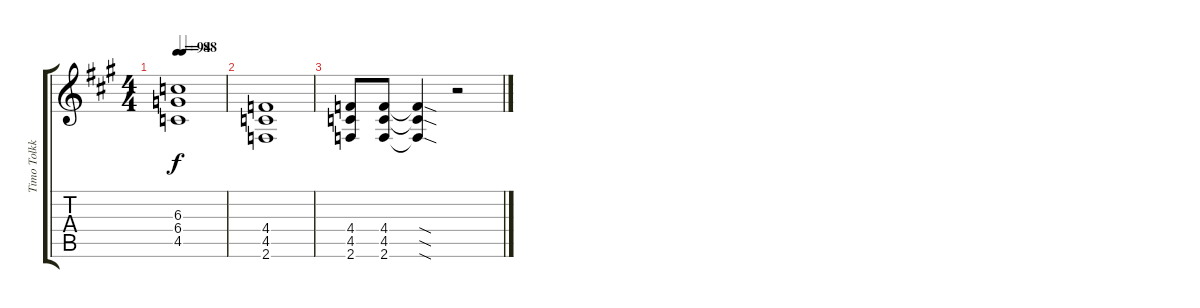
\track ("Timo Tolkki II" "Timo Tolkk") {instrument distortionguitar}
\staff {score tabs}
\tuning (Eb4 Bb3 Gb3 Db3 Ab2 Eb2) {hide}
\ts (4 4)
\tempo 94
\tempo (88 0.125)
\clef g2
\ks a
(6.3{t} 6.4{t} 4.5{t}).1{dy f} |
(4.4 4.5 2.6).1 |
(4.4 4.5 2.6).8 (4.4 4.5 2.6).8 (4.4{sod t} 4.5{sod t} 2.6{sod t}).4 r.2
